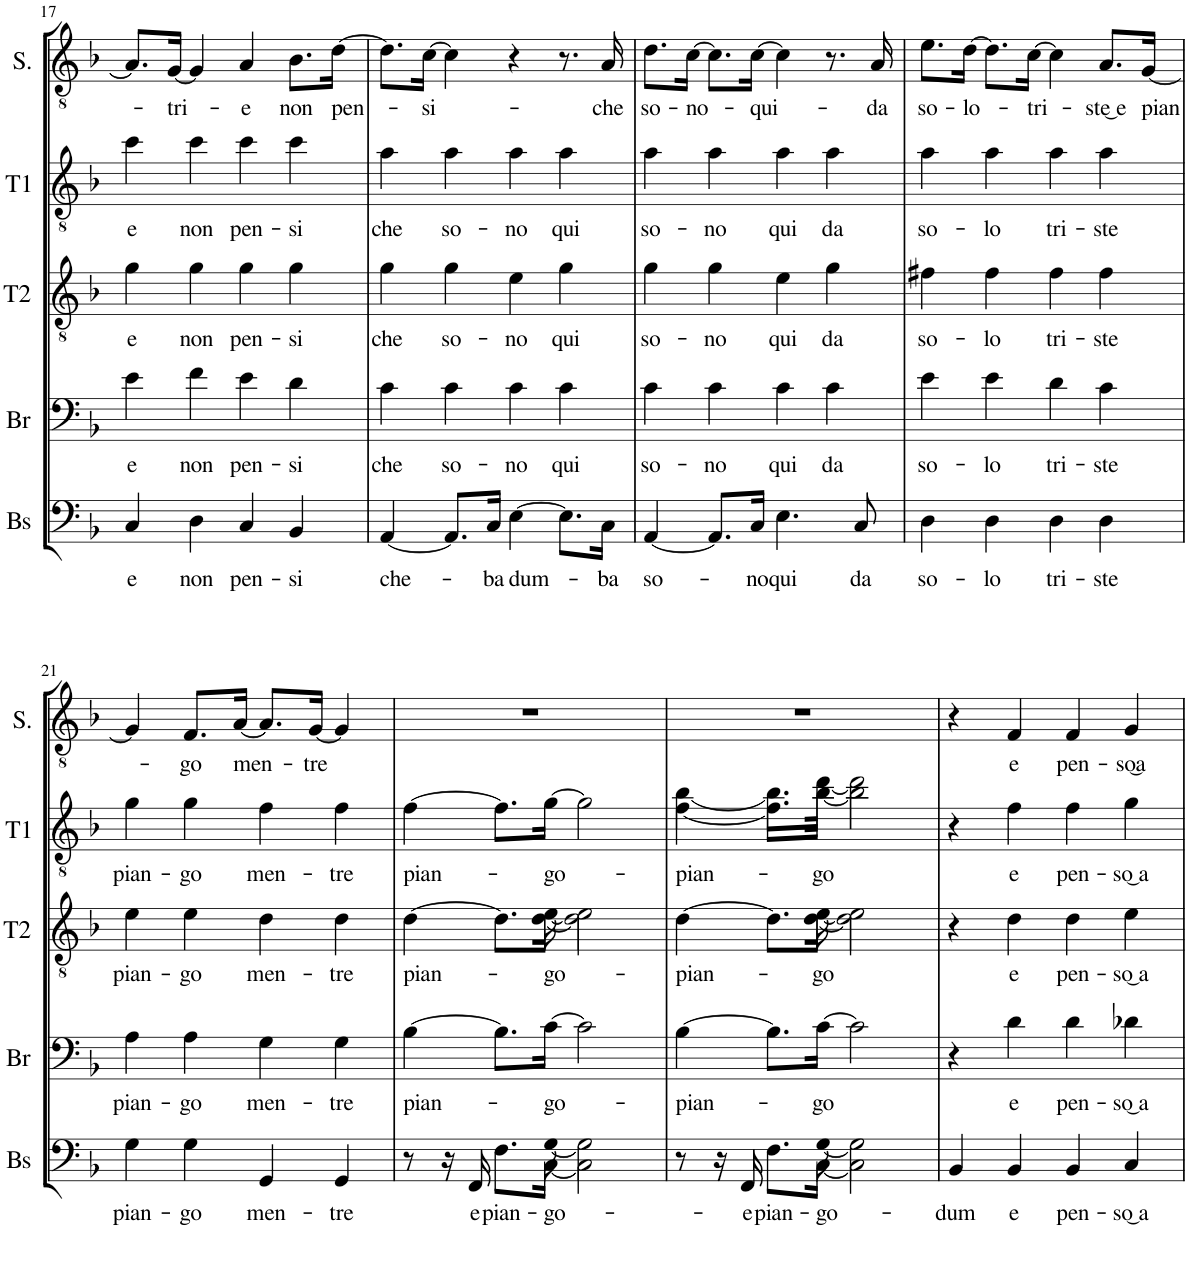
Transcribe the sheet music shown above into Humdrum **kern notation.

**kern	**text	**kern	**text	**kern	**text	**kern	**text	**kern	**text
*part5	*part5	*part4	*part4	*part3	*part3	*part2	*part2	*part1	*part1
*staff5	*staff5	*staff4	*staff4	*staff3	*staff3	*staff2	*staff2	*staff1	*staff1
*I"Bass	*	*I"Bar	*	*I"T2	*	*I"T1	*	*I"So	*
*I'Bs	*	*I'Br	*	*I'T2	*	*I'T1	*	*I'S.	*
!!LO:PB:g=z
*clefF4	*	*clefF4	*	*clefGv2	*	*clefGv2	*	*clefGv2	*
*Trd7c12	*	*	*	*	*	*	*	*	*
*k[b-]	*	*k[b-]	*	*k[b-]	*	*k[b-]	*	*k[b-]	*
*M4/4	*	*M4/4	*	*M4/4	*	*M4/4	*	*M4/4	*
*met(c)	*	*met(c)	*	*met(c)	*	*met(c)	*	*met(c)	*
=17	=17	=17	=17	=17	=17	=17	=17	=17	=17
!	!LO:LY:b	!	!LO:LY:b	!	!LO:LY:b	!	!LO:LY:b	!	!
4C/	e	4e\	e	4g\	e	4cc\	e	8.A/L]	.
!	!	!	!	!	!	!	!	!	!LO:LY:b
.	.	.	.	.	.	.	.	[16G/Jk	-tri-
!	!LO:LY:b	!	!LO:LY:b	!	!LO:LY:b	!	!LO:LY:b	!	!
4D\	non	4f\	non	4g\	non	4cc\	non	4G/]	.
!	!LO:LY:b	!	!LO:LY:b	!	!LO:LY:b	!	!LO:LY:b	!	!LO:LY:b
4C/	pen-	4e\	pen-	4g\	pen-	4cc\	pen-	4A/	-e
!	!LO:LY:b	!	!LO:LY:b	!	!LO:LY:b	!	!LO:LY:b	!	!LO:LY:b
4BB-/	-si	4d\	-si	4g\	-si	4cc\	-si	8.B-\L	non
!	!	!	!	!	!	!	!	!	!LO:LY:b
.	.	.	.	.	.	.	.	[16d\Jk	pen-
=18	=18	=18	=18	=18	=18	=18	=18	=18	=18
!	!LO:LY:b	!	!LO:LY:b	!	!LO:LY:b	!	!LO:LY:b	!	!
[4AA/	che-	4c\	che	4g\	che	4a\	che	8.d\L]	.
!	!	!	!	!	!	!	!	!	!LO:LY:b
.	.	.	.	.	.	.	.	[16c\Jk	-si-
!	!	!	!LO:LY:b	!	!LO:LY:b	!	!LO:LY:b	!	!
8.AA/L]	.	4c\	so-	4g\	so-	4a\	so-	4c\]	.
!	!LO:LY:b	!	!	!	!	!	!	!	!
16C/Jk	-ba	.	.	.	.	.	.	.	.
!	!LO:LY:b	!	!LO:LY:b	!	!LO:LY:b	!	!LO:LY:b	!	!
[4E\	dum-	4c\	-no	4e\	-no	4a\	-no	4r	.
!	!	!	!LO:LY:b	!	!LO:LY:b	!	!LO:LY:b	!	!
8.E\L]	.	4c\	qui	4g\	qui	4a\	qui	8.r	.
!	!LO:LY:b	!	!	!	!	!	!	!	!LO:LY:b
16C\Jk	-ba	.	.	.	.	.	.	16A/	-che
=19	=19	=19	=19	=19	=19	=19	=19	=19	=19
!	!LO:LY:b	!	!LO:LY:b	!	!LO:LY:b	!	!LO:LY:b	!	!LO:LY:b
[4AA/	so-	4c\	so-	4g\	so-	4a\	so-	8.d\L	so-
!	!	!	!	!	!	!	!	!	!LO:LY:b
.	.	.	.	.	.	.	.	[16c\Jk	-no-
!	!	!	!LO:LY:b	!	!LO:LY:b	!	!LO:LY:b	!	!
8.AA/L]	.	4c\	-no	4g\	-no	4a\	-no	8.c\L]	.
!	!LO:LY:b	!	!	!	!	!	!	!	!LO:LY:b
16C/Jk	-no	.	.	.	.	.	.	[16c\Jk	-qui-
!	!LO:LY:b	!	!LO:LY:b	!	!LO:LY:b	!	!LO:LY:b	!	!
4.E\	qui	4c\	qui	4e\	qui	4a\	qui	4c\]	.
!	!	!	!LO:LY:b	!	!LO:LY:b	!	!LO:LY:b	!	!
.	.	4c\	da	4g\	da	4a\	da	8.r	.
!	!LO:LY:b	!	!	!	!	!	!	!	!
8C/	da	.	.	.	.	.	.	.	.
!	!	!	!	!	!	!	!	!	!LO:LY:b
.	.	.	.	.	.	.	.	16A/	-da
=20	=20	=20	=20	=20	=20	=20	=20	=20	=20
!	!LO:LY:b	!	!LO:LY:b	!	!LO:LY:b	!	!LO:LY:b	!	!LO:LY:b
4D\	so-	4e\	so-	4f#X\	so-	4a\	so-	8.e\L	so-
!	!	!	!	!	!	!	!	!	!LO:LY:b
.	.	.	.	.	.	.	.	[16d\Jk	-lo-
!	!LO:LY:b	!	!LO:LY:b	!	!LO:LY:b	!	!LO:LY:b	!	!
4D\	-lo	4e\	-lo	4f#\	-lo	4a\	-lo	8.d\L]	.
!	!	!	!	!	!	!	!	!	!LO:LY:b
.	.	.	.	.	.	.	.	[16c\Jk	-tri-
!	!LO:LY:b	!	!LO:LY:b	!	!LO:LY:b	!	!LO:LY:b	!	!
4D\	tri-	4d\	tri-	4f#\	tri-	4a\	tri-	4c\]	.
!	!LO:LY:b	!	!LO:LY:b	!	!LO:LY:b	!	!LO:LY:b	!	!LO:LY:b
4D\	-ste	4c\	-ste	4f#\	-ste	4a\	-ste	8.A/L	-ste͜ e
!	!	!	!	!	!	!	!	!	!LO:LY:b
.	.	.	.	.	.	.	.	[16G/Jk	pian-
!!LO:LB:g=z
=21	=21	=21	=21	=21	=21	=21	=21	=21	=21
!	!LO:LY:b	!	!LO:LY:b	!	!LO:LY:b	!	!LO:LY:b	!	!
4G\	pian-	4A\	pian-	4e\	pian-	4g\	pian-	4G/]	.
!	!LO:LY:b	!	!LO:LY:b	!	!LO:LY:b	!	!LO:LY:b	!	!LO:LY:b
4G\	-go	4A\	-go	4e\	-go	4g\	-go	8.F/L	-go
!	!	!	!	!	!	!	!	!	!LO:LY:b
.	.	.	.	.	.	.	.	[16A/Jk	men-
!	!LO:LY:b	!	!LO:LY:b	!	!LO:LY:b	!	!LO:LY:b	!	!
4GG/	men-	4G\	men-	4d\	men-	4f\	men-	8.A/L]	.
!	!	!	!	!	!	!	!	!	!LO:LY:b
.	.	.	.	.	.	.	.	[16G/Jk	-tre
!	!LO:LY:b	!	!LO:LY:b	!	!LO:LY:b	!	!LO:LY:b	!	!
4GG/	-tre	4G\	-tre	4d\	-tre	4f\	-tre	4G/]	.
=22	=22	=22	=22	=22	=22	=22	=22	=22	=22
*^	*	*	*	*	*	*	*	*	*
!	!	!	!	!LO:LY:b	!	!LO:LY:b	!	!LO:LY:b	!	!
*	*	*	*	*	*^	*	*	*	*	*
8r	4..ryy	.	[4B-\	pian-	[4d\	4..ryy	pian-	[4f\	pian-	1r	.
16r	.	.	.	.	.	.	.	.	.	.	.
!	!	!LO:LY:b	!	!	!	!	!	!	!	!	!
16FF/	.	e	.	.	.	.	.	.	.	.	.
!	!	!LO:LY:b	!	!	!	!	!	!	!	!	!
8.F\L	.	pian-	8.B-\L]	.	8.d\L]	.	.	8.f\L]	.	.	.
!	!	!LO:LY:b	!	!LO:LY:b	!	!	!LO:LY:b	!	!LO:LY:b	!	!
[16C\Jk	[16G	-go-	[16c\Jk	-go-	[16d\Jk	[16e\	-go-	[16g\Jk	-go-	.	.
2C\]	2G\]	.	2c\]	.	2d\]	2e\]	.	2g\]	.	.	.
=23	=23	=23	=23	=23	=23	=23	=23	=23	=23	=23	=23
!	!	!	!	!LO:LY:b	!	!	!LO:LY:b	!	!LO:LY:b	!	!
*	*	*	*	*	*	*	*	*^	*	*	*
8r	4..ryy	.	[4B-\	pian-	[4d\	4..ryy	pian-	[4f\	[4b-\	pian-	1r	.
16r	.	.	.	.	.	.	.	.	.	.	.	.
!	!	!LO:LY:b	!	!	!	!	!	!	!	!	!	!
16FF/	.	e	.	.	.	.	.	.	.	.	.	.
!	!	!LO:LY:b	!	!	!	!	!	!	!	!	!	!
8.F\L	.	pian-	8.B-\L]	.	8.d\L]	.	.	8.f\L]	8.b-\L]	.	.	.
!	!	!LO:LY:b	!	!LO:LY:b	!	!	!LO:LY:b	!	!	!LO:LY:b	!	!
[16C\Jk	[16G	-go-	[16c\Jk	-go	[16d\Jk	[16e\	-go	[16b-\Jk	[16dd\Jk	-go	.	.
2C\]	2G\]	.	2c\]	.	2d\]	2e\]	.	2b-\]	2dd\]	.	.	.
=24	=24	=24	=24	=24	=24	=24	=24	=24	=24	=24	=24	=24
!	!	!LO:LY:b	!	!	!	!	!	!	!	!	!	!
*	*	*	*	*	*v	*v	*	*	*	*	*	*
*v	*v	*	*	*	*	*	*v	*v	*	*	*
4BB-/	-dum	4r	.	4r	.	4r	.	4r	.
!	!LO:LY:b	!	!LO:LY:b	!	!LO:LY:b	!	!LO:LY:b	!	!LO:LY:b
4BB-/	e	4d\	-e	4d\	-e	4f\	e	4F/	-e
!	!LO:LY:b	!	!LO:LY:b	!	!LO:LY:b	!	!LO:LY:b	!	!LO:LY:b
4BB-/	pen-	4d\	pen-	4d\	pen-	4f\	pen-	4F/	pen-
!	!LO:LY:b	!	!LO:LY:b	!	!LO:LY:b	!	!LO:LY:b	!	!LO:LY:b
4C/	-so͜ a	4d-X\	-so͜ a	4e\	-so͜ a	4g\	-so͜ a	4G/	-so͜a
=	=	=	=	=	=	=	=	=	=
*-	*-	*-	*-	*-	*-	*-	*-	*-	*-
